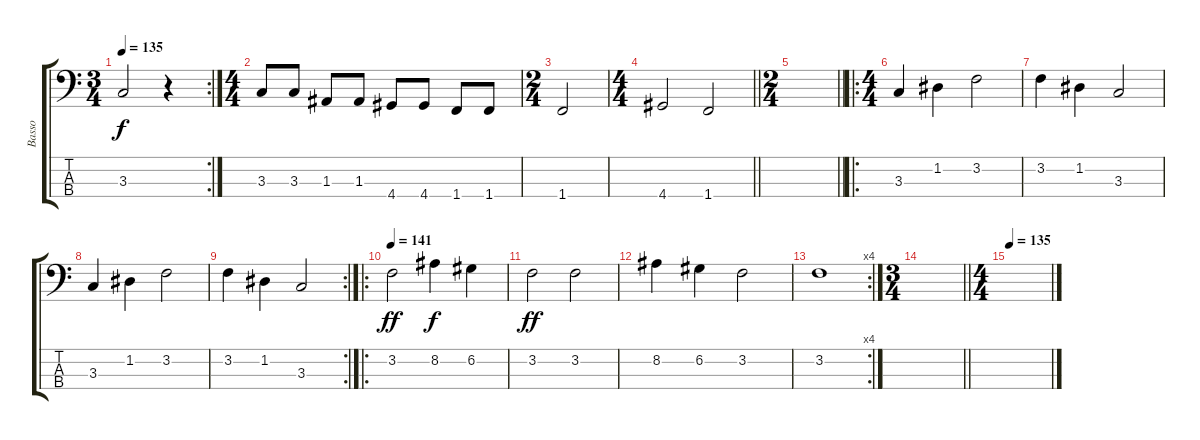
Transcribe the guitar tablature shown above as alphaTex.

\track ("Basso" "Basso") {instrument synthbass2}
\staff {score tabs}
\tuning (G2 D2 A1 E1) {hide}
\rc 2
\ts (3 4)
\tempo 135
\clef f4
\ks c
3.3.2{dy f} r.4 |
\ts (4 4)
3.3.8 3.3.8 1.3.8 1.3.8 4.4.8 4.4.8 1.4.8 1.4.8 |
\ts (2 4)
1.4.2 |
\ts (4 4)
\barLineRight lightlight
4.4.2 1.4.2 |
\ts (2 4)
\barLineRight lightlight
|
\ro
\ts (4 4)
3.3.4 1.2.4 3.2.2 |
3.2.4 1.2.4 3.3.2 |
3.3.4 1.2.4 3.2.2 |
\rc 2
3.2.4 1.2.4 3.3.2 |
\ro
\tempo 141
3.2.2{dy ff} 8.2.4{dy f} 6.2.4 |
3.2.2{dy ff} 3.2.2 |
8.2.4 6.2.4 3.2.2 |
\rc 4
3.2.1 |
\ts (3 4)
\barLineRight lightlight
|
\ts (4 4)
\tempo 135
